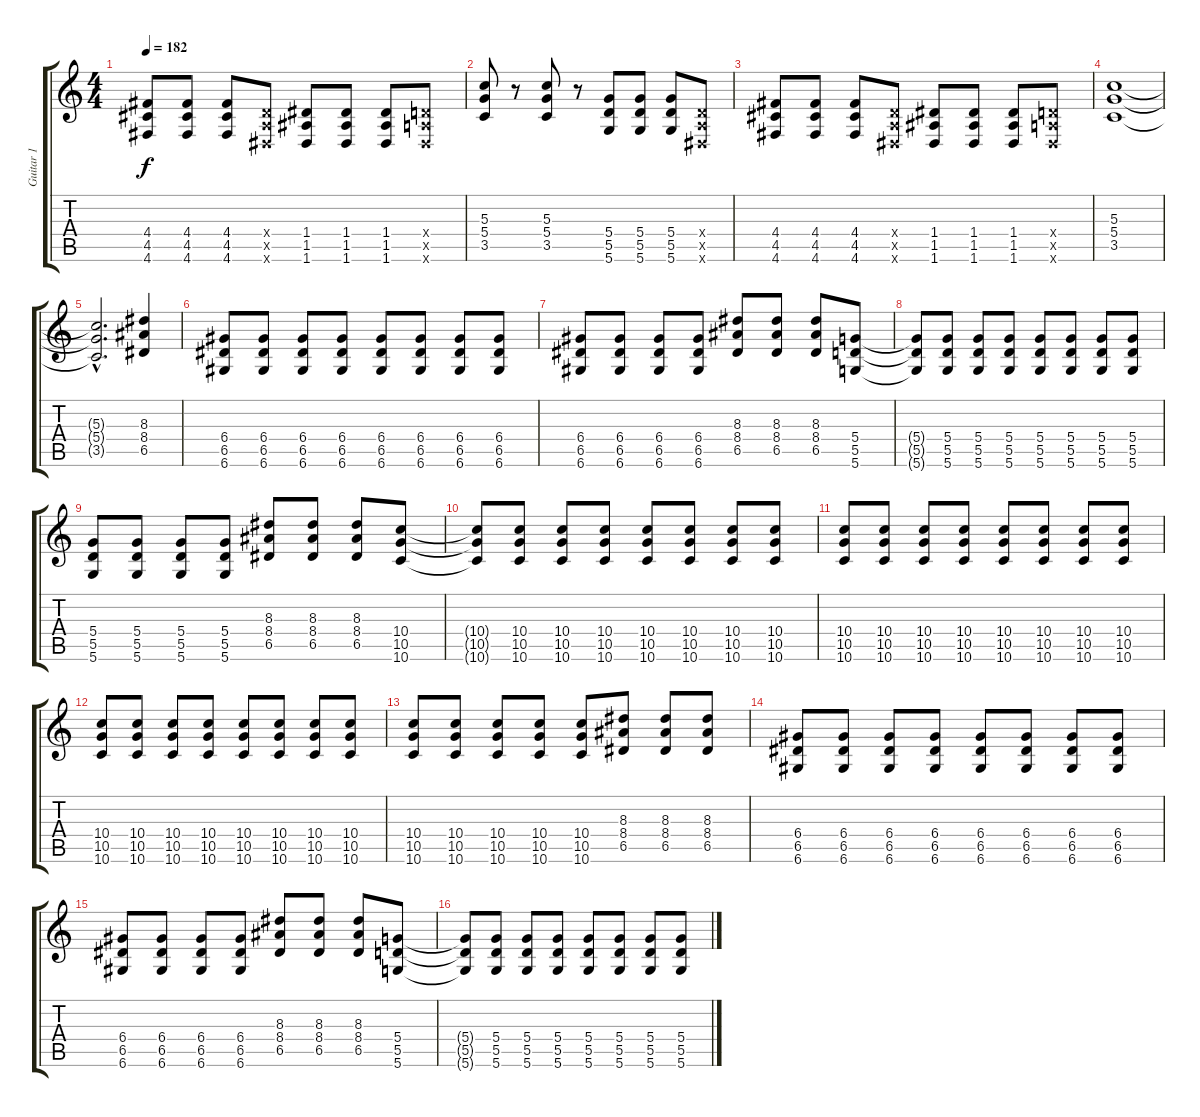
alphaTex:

\track ("Guitar 1" "Guitar 1") {instrument distortionguitar}
\staff {score tabs}
\tuning (E4 B3 G3 D3 A2 D2) {hide}
\ts (4 4)
\tempo 182
\clef g2
\ks c
(4.4 4.5 4.6).8{dy f} (4.4 4.5 4.6).8 (4.4 4.5 4.6).8 (0.4{x} 0.5{x} 1.6{x}).8 (1.4 1.5 1.6).8 (1.4 1.5 1.6).8 (1.4 1.5 1.6).8 (0.4{x} 0.5{x} 1.6{x}).8 |
(5.3 5.4 3.5).8{volume 12} r.8 (5.3 5.4 3.5).8 r.8 (5.4 5.5 5.6).8 (5.4 5.5 5.6).8 (5.4 5.5 5.6).8 (0.4{x} 0.5{x} 1.6{x}).8 |
(4.4 4.5 4.6).8 (4.4 4.5 4.6).8 (4.4 4.5 4.6).8 (0.4{x} 0.5{x} 1.6{x}).8 (1.4 1.5 1.6).8 (1.4 1.5 1.6).8 (1.4 1.5 1.6).8 (0.4{x} 0.5{x} 1.6{x}).8 |
(5.3 5.4 3.5).1 |
(5.3{hac t} 5.4{hac t} 3.5{hac t}).2{d} (8.3 8.4 6.5).4 |
(6.4 6.5 6.6).8 (6.4 6.5 6.6).8 (6.4 6.5 6.6).8 (6.4 6.5 6.6).8 (6.4 6.5 6.6).8 (6.4 6.5 6.6).8 (6.4 6.5 6.6).8 (6.4 6.5 6.6).8 |
(6.4 6.5 6.6).8 (6.4 6.5 6.6).8 (6.4 6.5 6.6).8 (6.4 6.5 6.6).8 (8.3 8.4 6.5).8 (8.3 8.4 6.5).8 (8.3 8.4 6.5).8 (5.4 5.5 5.6).8 |
(5.4{t} 5.5{t} 5.6{t}).8 (5.4 5.5 5.6).8 (5.4 5.5 5.6).8 (5.4 5.5 5.6).8 (5.4 5.5 5.6).8 (5.4 5.5 5.6).8 (5.4 5.5 5.6).8 (5.4 5.5 5.6).8 |
(5.4 5.5 5.6).8 (5.4 5.5 5.6).8 (5.4 5.5 5.6).8 (5.4 5.5 5.6).8 (8.3 8.4 6.5).8 (8.3 8.4 6.5).8 (8.3 8.4 6.5).8 (10.4 10.5 10.6).8 |
(10.4{t} 10.5{t} 10.6{t}).8 (10.4 10.5 10.6).8 (10.4 10.5 10.6).8 (10.4 10.5 10.6).8 (10.4 10.5 10.6).8 (10.4 10.5 10.6).8 (10.4 10.5 10.6).8 (10.4 10.5 10.6).8 |
(10.4 10.5 10.6).8 (10.4 10.5 10.6).8 (10.4 10.5 10.6).8 (10.4 10.5 10.6).8 (10.4 10.5 10.6).8 (10.4 10.5 10.6).8 (10.4 10.5 10.6).8 (10.4 10.5 10.6).8 |
(10.4 10.5 10.6).8 (10.4 10.5 10.6).8 (10.4 10.5 10.6).8 (10.4 10.5 10.6).8 (10.4 10.5 10.6).8 (10.4 10.5 10.6).8 (10.4 10.5 10.6).8 (10.4 10.5 10.6).8 |
(10.4 10.5 10.6).8 (10.4 10.5 10.6).8 (10.4 10.5 10.6).8 (10.4 10.5 10.6).8 (10.4 10.5 10.6).8 (8.3 8.4 6.5).8 (8.3 8.4 6.5).8 (8.3 8.4 6.5).8 |
(6.4 6.5 6.6).8 (6.4 6.5 6.6).8 (6.4 6.5 6.6).8 (6.4 6.5 6.6).8 (6.4 6.5 6.6).8 (6.4 6.5 6.6).8 (6.4 6.5 6.6).8 (6.4 6.5 6.6).8 |
(6.4 6.5 6.6).8 (6.4 6.5 6.6).8 (6.4 6.5 6.6).8 (6.4 6.5 6.6).8 (8.3 8.4 6.5).8 (8.3 8.4 6.5).8 (8.3 8.4 6.5).8 (5.4 5.5 5.6).8 |
(5.4{t} 5.5{t} 5.6{t}).8 (5.4 5.5 5.6).8 (5.4 5.5 5.6).8 (5.4 5.5 5.6).8 (5.4 5.5 5.6).8 (5.4 5.5 5.6).8 (5.4 5.5 5.6).8 (5.4 5.5 5.6).8
